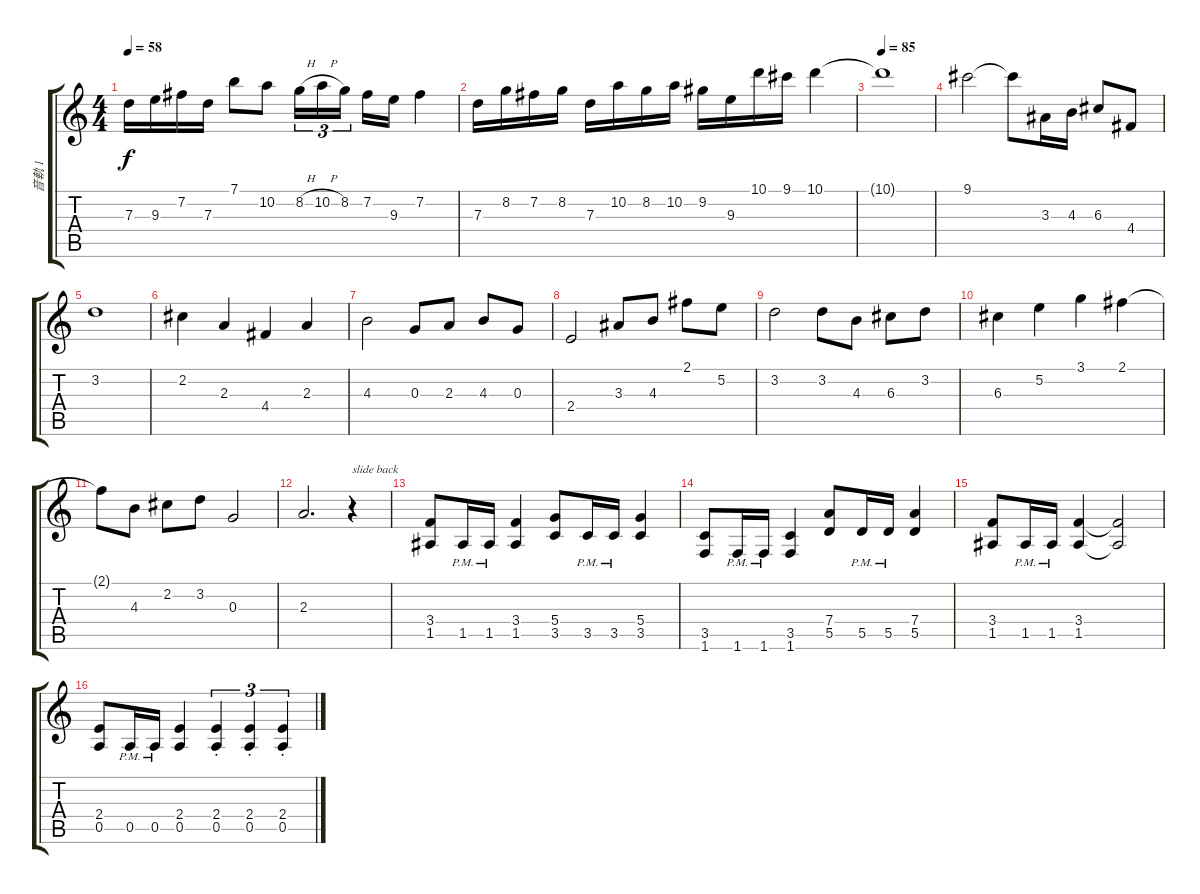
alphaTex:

\track ("音軌 1" "音軌 1") {instrument electricguitarjazz}
\staff {score tabs}
\tuning (E4 B3 G3 D3 A2 E2) {hide}
\ts (4 4)
\tempo 58
\clef g2
\ks c
7.3.16{dy f instrument electricguitarjazz} 9.3.16 7.2.16 7.3.16 7.1.8 10.2.8 8.2{h}.16{tu (3 2)} 10.2{h}.16{tu (3 2)} 8.2.16{tu (3 2) beam splitsecondary} 7.2.16 9.3.16 7.2.4 |
7.3.16 8.2.16 7.2.16 8.2.16 7.3.16 10.2.16 8.2.16 10.2.16 9.2.16 9.3.16 10.1.16 9.1.16 10.1.4 |
\tempo 85
10.1{t}.1 |
9.1.2 9.1{t}.8 3.3.16 4.3.16 6.3.8 4.4.8 |
3.2.1 |
2.2.4 2.3.4 4.4.4 2.3.4 |
4.3.2 0.3.8 2.3.8 4.3.8 0.3.8 |
2.4.2 3.3.8 4.3.8 2.1.8 5.2.8 |
3.2.2 3.2.8 4.3.8 6.3.8 3.2.8 |
6.3.4 5.2.4 3.1.4 2.1.4 |
2.1{t}.8 4.3.8 2.2.8 3.2.8 0.3.2 |
2.3.2{d} r.4{txt "slide back"} |
(3.4 1.5).8{instrument overdrivenguitar} 1.5{pm}.16 1.5{pm}.16 (3.4 1.5).4 (5.4 3.5).8 3.5{pm}.16 3.5{pm}.16 (5.4 3.5).4 |
(3.5 1.6).8 1.6{pm}.16 1.6{pm}.16 (3.5 1.6).4 (7.4 5.5).8 5.5{pm}.16 5.5{pm}.16 (7.4 5.5).4 |
(3.4 1.5).8 1.5{pm}.16 1.5{pm}.16 (3.4 1.5).4 (3.4{t} 1.5{t}).2 |
(2.4 0.5).8 0.5{pm}.16 0.5{pm}.16 (2.4 0.5).4 (2.4{st} 0.5{st}).4{tu (3 2)} (2.4{st} 0.5{st}).4{tu (3 2)} (2.4{st} 0.5{st}).4{tu (3 2)}
